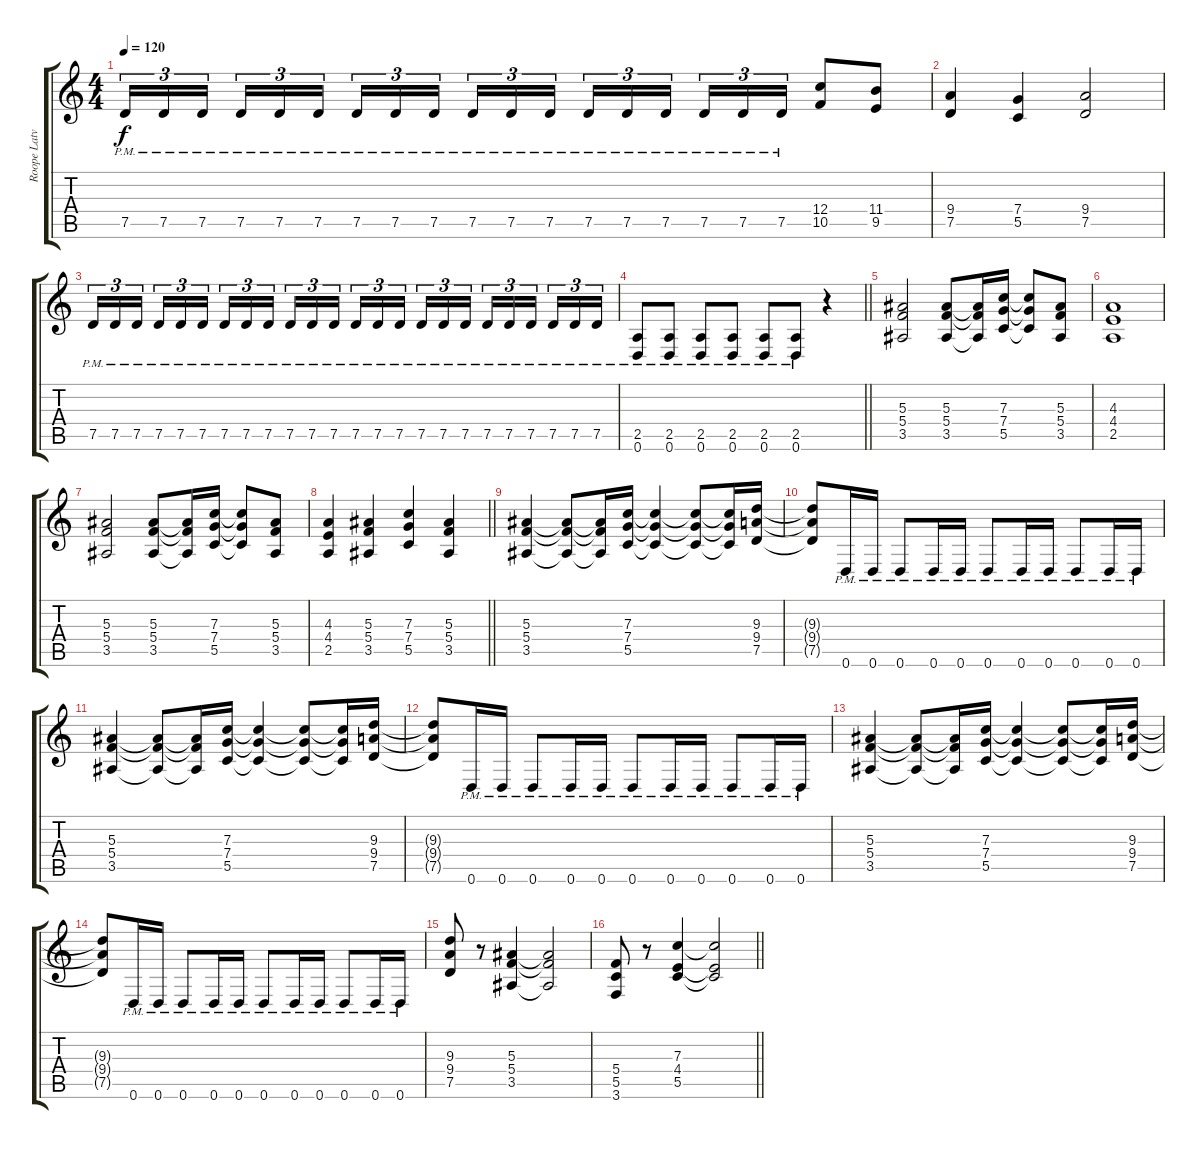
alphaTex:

\track ("Roope Latvala" "Roope Latv") {instrument distortionguitar}
\staff {score tabs}
\tuning (D4 A3 F3 C3 G2 D2) {hide}
\ts (4 4)
\tempo 120
\clef g2
\ks c
7.5{pm}.16{tu (3 2) dy f} 7.5{pm}.16{tu (3 2)} 7.5{pm}.16{tu (3 2)} 7.5{pm}.16{tu (3 2)} 7.5{pm}.16{tu (3 2)} 7.5{pm}.16{tu (3 2)} 7.5{pm}.16{tu (3 2)} 7.5{pm}.16{tu (3 2)} 7.5{pm}.16{tu (3 2)} 7.5{pm}.16{tu (3 2)} 7.5{pm}.16{tu (3 2)} 7.5{pm}.16{tu (3 2)} 7.5{pm}.16{tu (3 2)} 7.5{pm}.16{tu (3 2)} 7.5{pm}.16{tu (3 2)} 7.5{pm}.16{tu (3 2)} 7.5{pm}.16{tu (3 2)} 7.5{pm}.16{tu (3 2)} (12.4 10.5).8 (11.4 9.5).8 |
(9.4 7.5).4 (7.4 5.5).4 (9.4 7.5).2 |
7.5{pm}.16{tu (3 2)} 7.5{pm}.16{tu (3 2)} 7.5{pm}.16{tu (3 2)} 7.5{pm}.16{tu (3 2)} 7.5{pm}.16{tu (3 2)} 7.5{pm}.16{tu (3 2)} 7.5{pm}.16{tu (3 2)} 7.5{pm}.16{tu (3 2)} 7.5{pm}.16{tu (3 2)} 7.5{pm}.16{tu (3 2)} 7.5{pm}.16{tu (3 2)} 7.5{pm}.16{tu (3 2)} 7.5{pm}.16{tu (3 2)} 7.5{pm}.16{tu (3 2)} 7.5{pm}.16{tu (3 2)} 7.5{pm}.16{tu (3 2)} 7.5{pm}.16{tu (3 2)} 7.5{pm}.16{tu (3 2)} 7.5{pm}.16{tu (3 2)} 7.5{pm}.16{tu (3 2)} 7.5{pm}.16{tu (3 2)} 7.5{pm}.16{tu (3 2)} 7.5{pm}.16{tu (3 2)} 7.5{pm}.16{tu (3 2)} |
\barLineRight lightlight
(2.5{pm} 0.6{pm}).8 (2.5{pm} 0.6{pm}).8 (2.5{pm} 0.6{pm}).8 (2.5{pm} 0.6{pm}).8 (2.5{pm} 0.6{pm}).8 (2.5{pm} 0.6{pm}).8 r.4 |
(5.3 5.4 3.5).2 (5.3 5.4 3.5).8 (5.3{t} 5.4{t} 3.5{t}).16 (7.3 7.4 5.5).16 (7.3{t} 7.4{t} 5.5{t}).8 (5.3 5.4 3.5).8 |
(4.3 4.4 2.5).1 |
(5.3 5.4 3.5).2 (5.3 5.4 3.5).8 (5.3{t} 5.4{t} 3.5{t}).16 (7.3 7.4 5.5).16 (7.3{t} 7.4{t} 5.5{t}).8 (5.3 5.4 3.5).8 |
\barLineRight lightlight
(4.3 4.4 2.5).4 (5.3 5.4 3.5).4 (7.3 7.4 5.5).4 (5.3 5.4 3.5).4 |
(5.3 5.4 3.5).4 (5.3{t} 5.4{t} 3.5{t}).8 (5.3{t} 5.4{t} 3.5{t}).16 (7.3 7.4 5.5).16 (7.3{t} 7.4{t} 5.5{t}).4 (7.3{t} 7.4{t} 5.5{t}).8 (7.3{t} 7.4{t} 5.5{t}).16 (9.3 9.4 7.5).16 |
(9.3{t} 9.4{t} 7.5{t}).8 0.6{pm}.16 0.6{pm}.16 0.6{pm}.8 0.6{pm}.16 0.6{pm}.16 0.6{pm}.8 0.6{pm}.16 0.6{pm}.16 0.6{pm}.8 0.6{pm}.16 0.6{pm}.16 |
(5.3 5.4 3.5).4 (5.3{t} 5.4{t} 3.5{t}).8 (5.3{t} 5.4{t} 3.5{t}).16 (7.3 7.4 5.5).16 (7.3{t} 7.4{t} 5.5{t}).4 (7.3{t} 7.4{t} 5.5{t}).8 (7.3{t} 7.4{t} 5.5{t}).16 (9.3 9.4 7.5).16 |
(9.3{t} 9.4{t} 7.5{t}).8 0.6{pm}.16 0.6{pm}.16 0.6{pm}.8 0.6{pm}.16 0.6{pm}.16 0.6{pm}.8 0.6{pm}.16 0.6{pm}.16 0.6{pm}.8 0.6{pm}.16 0.6{pm}.16 |
(5.3 5.4 3.5).4 (5.3{t} 5.4{t} 3.5{t}).8 (5.3{t} 5.4{t} 3.5{t}).16 (7.3 7.4 5.5).16 (7.3{t} 7.4{t} 5.5{t}).4 (7.3{t} 7.4{t} 5.5{t}).8 (7.3{t} 7.4{t} 5.5{t}).16 (9.3 9.4 7.5).16 |
(9.3{t} 9.4{t} 7.5{t}).8 0.6{pm}.16 0.6{pm}.16 0.6{pm}.8 0.6{pm}.16 0.6{pm}.16 0.6{pm}.8 0.6{pm}.16 0.6{pm}.16 0.6{pm}.8 0.6{pm}.16 0.6{pm}.16 |
(9.3 9.4 7.5).8 r.8 (5.3 5.4 3.5).4 (5.3{t} 5.4{t} 3.5{t}).2 |
\barLineRight lightlight
(5.4 5.5 3.6).8 r.8 (7.3 4.4 5.5).4 (7.3{t} 4.4{t} 5.5{t}).2
